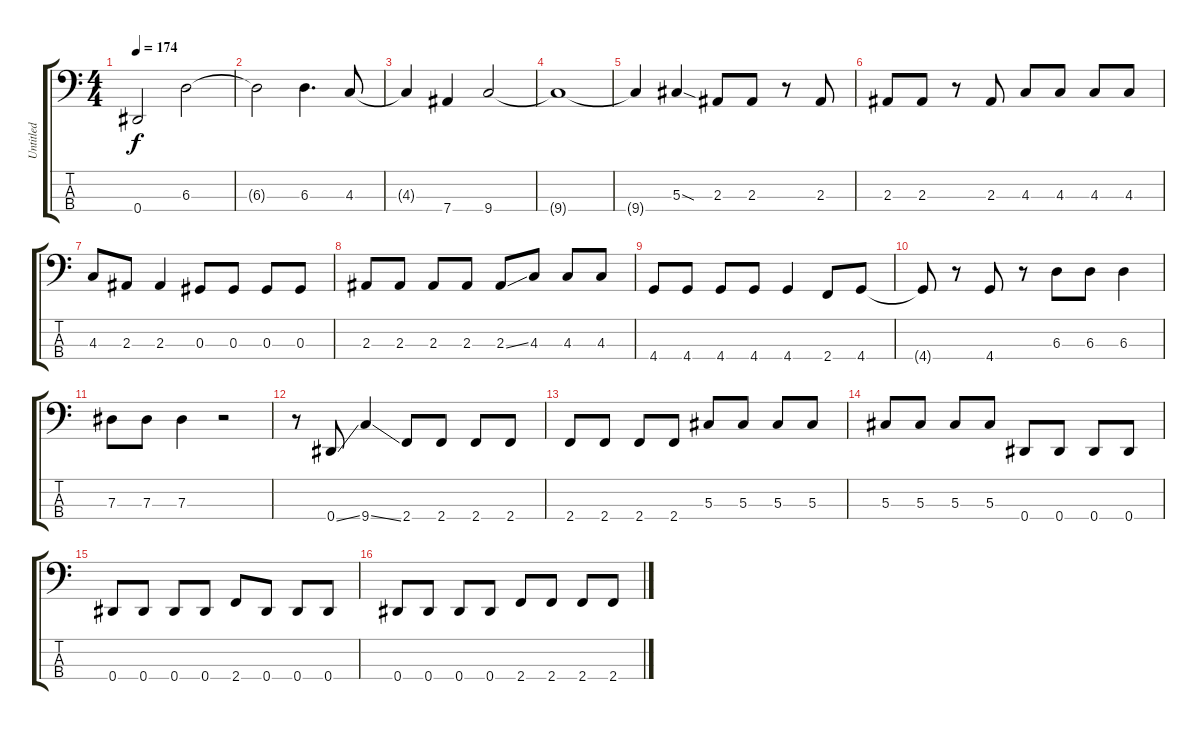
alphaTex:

\track ("Untitled" "Untitled") {instrument electricbassfinger}
\staff {score tabs}
\tuning (Gb2 Db2 Ab1 Eb1) {hide}
\ts (4 4)
\tempo 174
\clef f4
\ks c
0.4{t}.2{dy f} 6.3.2 |
6.3{t}.2 6.3.4{d} 4.3.8 |
4.3{t}.4 7.4.4 9.4.2 |
9.4{t}.1 |
9.4{t}.4 5.3{sod}.4 2.3.8 2.3.8 r.8 2.3.8 |
2.3.8 2.3.8 r.8 2.3.8 4.3.8 4.3.8 4.3.8 4.3.8 |
4.3.8 2.3.8 2.3.4 0.3.8 0.3.8 0.3.8 0.3.8 |
2.3.8 2.3.8 2.3.8 2.3.8 2.3{ss}.8 4.3.8 4.3.8 4.3.8 |
4.4.8 4.4.8 4.4.8 4.4.8 4.4.4 2.4.8 4.4.8 |
4.4{t}.8 r.8 4.4.8 r.8 6.3.8 6.3.8 6.3.4 |
7.3.8 7.3.8 7.3.4 r.2 |
r.8 0.4{ss}.8 9.4{ss}.4 2.4.8 2.4.8 2.4.8 2.4.8 |
2.4.8 2.4.8 2.4.8 2.4.8 5.3.8 5.3.8 5.3.8 5.3.8 |
5.3.8 5.3.8 5.3.8 5.3.8 0.4.8 0.4.8 0.4.8 0.4.8 |
0.4.8 0.4.8 0.4.8 0.4.8 2.4.8 0.4.8 0.4.8 0.4.8 |
0.4.8 0.4.8 0.4.8 0.4.8 2.4.8 2.4.8 2.4.8 2.4.8
